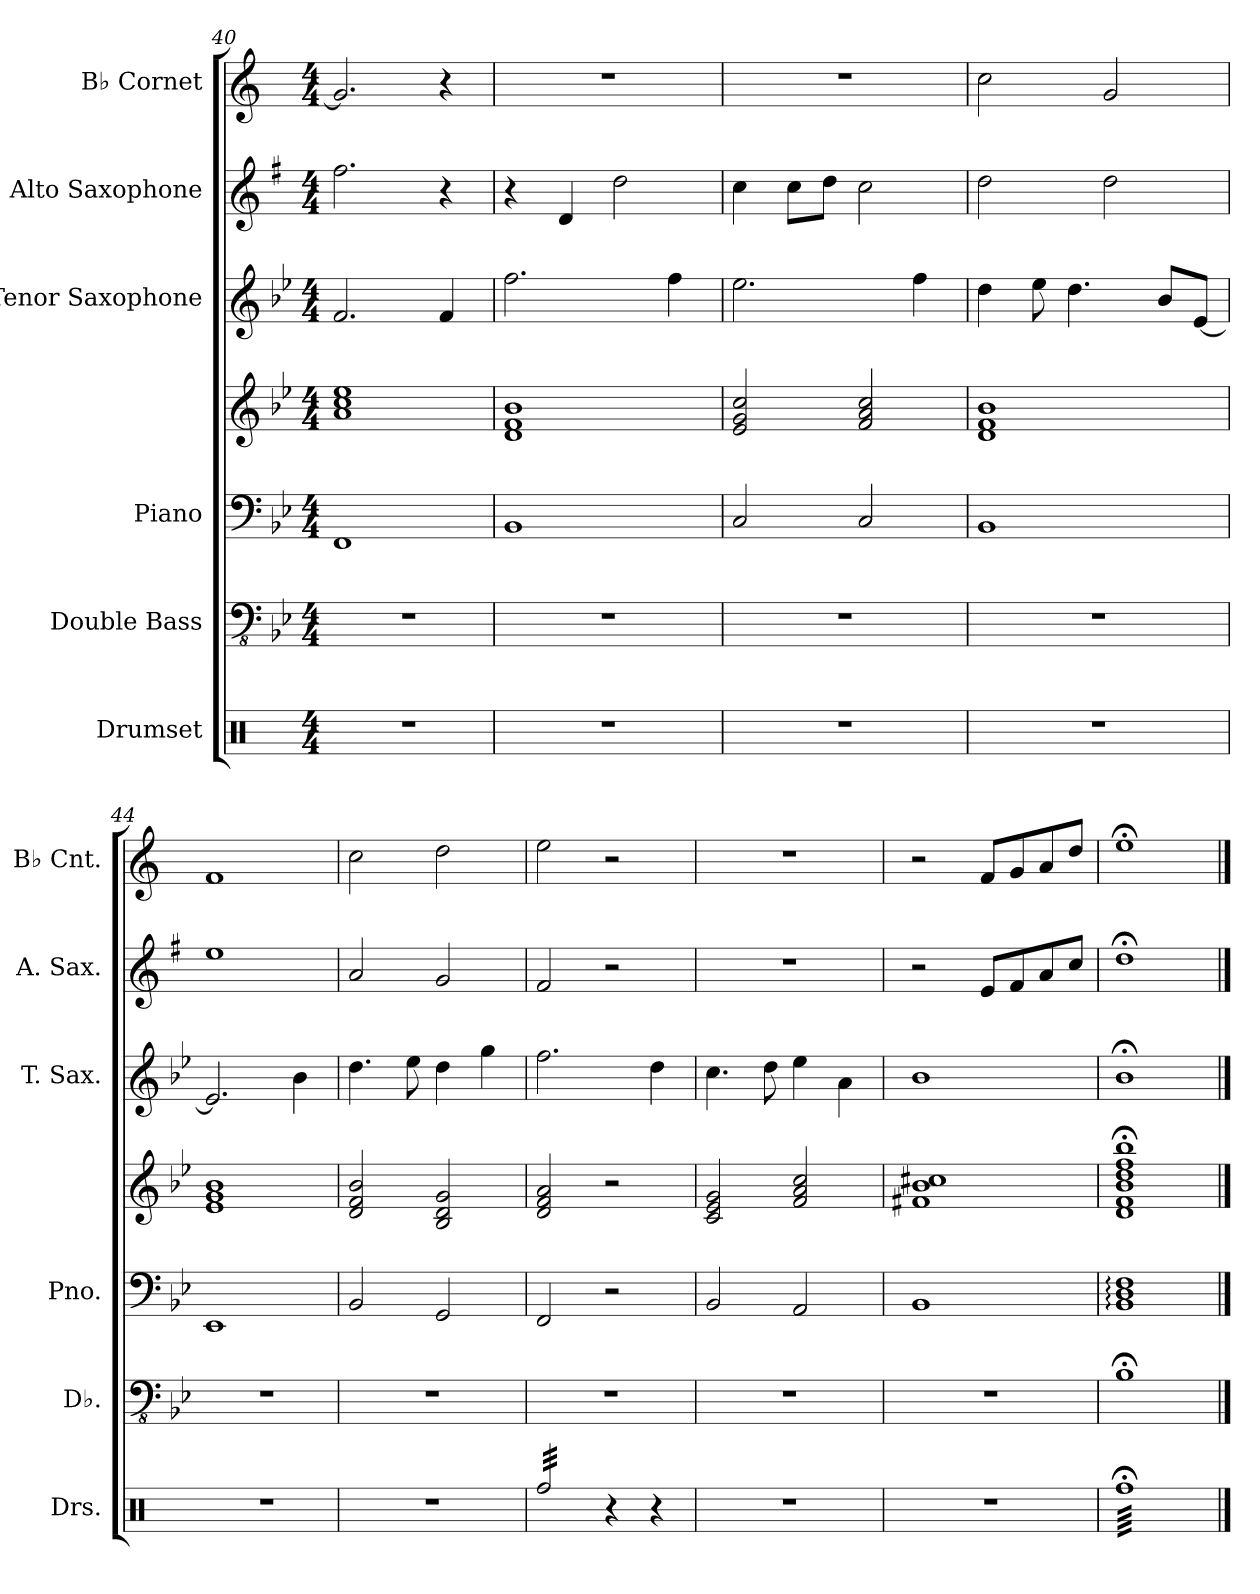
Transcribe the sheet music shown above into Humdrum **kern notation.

**kern	**kern	**kern	**kern	**kern	**kern	**kern
*part6	*part5	*part4	*part4	*part3	*part2	*part1
*staff7	*staff6	*staff5	*staff4	*staff3	*staff2	*staff1
*I"Drumset	*I"Double Bass	*I"Piano	*	*I"Tenor Saxophone	*I"Alto Saxophone	*I"B♭ Cornet
*I'Drs.	*I'Db.	*I'Pno.	*	*I'T. Sax.	*I'A. Sax.	*I'B♭ Cnt.
*clefX	*clefFv4	*clefF4	*clefG2	*clefG2	*clefG2	*clefG2
*	*ITrd7c12	*	*	*ITrd8c14	*ITrd5c9	*ITrd1c2
*k[]	*k[b-e-]	*k[b-e-]	*k[b-e-]	*k[b-e-]	*k[b-e-]	*k[b-e-]
*M4/4	*M4/4	*M4/4	*M4/4	*M4/4	*M4/4	*M4/4
=40	=40	=40	=40	=40	=40	=40
1r	1r	1FF	1a 1cc 1ee-	2.F/	2.a\	2.f/]
.	.	.	.	4F/	4r	4r
=41	=41	=41	=41	=41	=41	=41
1r	1r	1BB-	1d 1f 1b-	2.f\	4r	1r
.	.	.	.	.	4F/	.
.	.	.	.	.	2f\	.
.	.	.	.	4f\	.	.
=42	=42	=42	=42	=42	=42	=42
1r	1r	2C/	2e-/ 2g/ 2cc/	2.e-\	4e-\	1r
.	.	.	.	.	8e-\L	.
.	.	.	.	.	8f\J	.
.	.	2C/	2f/ 2a/ 2cc/	.	2e-\	.
.	.	.	.	4f\	.	.
=43	=43	=43	=43	=43	=43	=43
1r	1r	1BB-	1d 1f 1b-	4d\	2f\	2b-\
.	.	.	.	8e-\	.	.
.	.	.	.	4.d\	.	.
.	.	.	.	.	2f\	2f/
.	.	.	.	8B-/L	.	.
.	.	.	.	[8E-/J	.	.
=44	=44	=44	=44	=44	=44	=44
1r	1r	1EE-	1e- 1g 1b-	2.E-/]	1g	1e-
.	.	.	.	4B-\	.	.
=45	=45	=45	=45	=45	=45	=45
1r	1r	2BB-/	2d/ 2f/ 2b-/	4.d\	2c/	2b-\
.	.	.	.	8e-\	.	.
.	.	2GG/	2B-/ 2d/ 2g/	4d\	2B-/	2cc\
.	.	.	.	4g\	.	.
=46	=46	=46	=46	=46	=46	=46
*tremolo	*	*	*	*	*	*
32Rff/LLL	1r	2FF/	2d/ 2f/ 2a/	2.fZ\	2A/	2dd\
32Rff/	.	.	.	.	.	.
32Rff/	.	.	.	.	.	.
32Rff/	.	.	.	.	.	.
32Rff/	.	.	.	.	.	.
32Rff/	.	.	.	.	.	.
32Rff/	.	.	.	.	.	.
32Rff/	.	.	.	.	.	.
32Rff/	.	.	.	.	.	.
32Rff/	.	.	.	.	.	.
32Rff/	.	.	.	.	.	.
32Rff/	.	.	.	.	.	.
32Rff/	.	.	.	.	.	.
32Rff/	.	.	.	.	.	.
32Rff/	.	.	.	.	.	.
32Rff/JJJ	.	.	.	.	.	.
4r	.	2r	2r	.	2r	2r
4r	.	.	.	4d\	.	.
!!LO:PB:g=z
=47	=47	=47	=47	=47	=47	=47
1r	1r	2BB-/	2c/ 2e-/ 2g/	4.c\	1r	1r
.	.	.	.	8d\	.	.
.	.	2AA/	2f/ 2a/ 2cc/	4e-\	.	.
.	.	.	.	4A\	.	.
=48	=48	=48	=48	=48	=48	=48
1r	1r	1BB-	1f#X 1b- 1cc#X	1B-	2r	2r
.	.	.	.	.	8G/L	8e-/L
.	.	.	.	.	8A/	8f/
.	.	.	.	.	8c/	8g/
.	.	.	.	.	8e-/J	8cc/J
=49	=49	=49	=49	=49	=49	=49
64Rff;<LLLL	1BBB-;<	1BB-: 1D: 1F:	1d;< 1f;< 1b-;< 1dd;< 1ff;< 1bb-;<	1B-;<	1f;<	1dd;<
64Rff;<	.	.	.	.	.	.
64Rff;<	.	.	.	.	.	.
64Rff;<	.	.	.	.	.	.
64Rff;<	.	.	.	.	.	.
64Rff;<	.	.	.	.	.	.
64Rff;<	.	.	.	.	.	.
64Rff;<	.	.	.	.	.	.
64Rff;<	.	.	.	.	.	.
64Rff;<	.	.	.	.	.	.
64Rff;<	.	.	.	.	.	.
64Rff;<	.	.	.	.	.	.
64Rff;<	.	.	.	.	.	.
64Rff;<	.	.	.	.	.	.
64Rff;<	.	.	.	.	.	.
64Rff;<	.	.	.	.	.	.
64Rff;<	.	.	.	.	.	.
64Rff;<	.	.	.	.	.	.
64Rff;<	.	.	.	.	.	.
64Rff;<	.	.	.	.	.	.
64Rff;<	.	.	.	.	.	.
64Rff;<	.	.	.	.	.	.
64Rff;<	.	.	.	.	.	.
64Rff;<	.	.	.	.	.	.
64Rff;<	.	.	.	.	.	.
64Rff;<	.	.	.	.	.	.
64Rff;<	.	.	.	.	.	.
64Rff;<	.	.	.	.	.	.
64Rff;<	.	.	.	.	.	.
64Rff;<	.	.	.	.	.	.
64Rff;<	.	.	.	.	.	.
64Rff;<	.	.	.	.	.	.
64Rff;<	.	.	.	.	.	.
64Rff;<	.	.	.	.	.	.
64Rff;<	.	.	.	.	.	.
64Rff;<	.	.	.	.	.	.
64Rff;<	.	.	.	.	.	.
64Rff;<	.	.	.	.	.	.
64Rff;<	.	.	.	.	.	.
64Rff;<	.	.	.	.	.	.
64Rff;<	.	.	.	.	.	.
64Rff;<	.	.	.	.	.	.
64Rff;<	.	.	.	.	.	.
64Rff;<	.	.	.	.	.	.
64Rff;<	.	.	.	.	.	.
64Rff;<	.	.	.	.	.	.
64Rff;<	.	.	.	.	.	.
64Rff;<	.	.	.	.	.	.
64Rff;<	.	.	.	.	.	.
64Rff;<	.	.	.	.	.	.
64Rff;<	.	.	.	.	.	.
64Rff;<	.	.	.	.	.	.
64Rff;<	.	.	.	.	.	.
64Rff;<	.	.	.	.	.	.
64Rff;<	.	.	.	.	.	.
64Rff;<	.	.	.	.	.	.
64Rff;<	.	.	.	.	.	.
64Rff;<	.	.	.	.	.	.
64Rff;<	.	.	.	.	.	.
64Rff;<	.	.	.	.	.	.
64Rff;<	.	.	.	.	.	.
64Rff;<	.	.	.	.	.	.
64Rff;<	.	.	.	.	.	.
64Rff;<JJJJ	.	.	.	.	.	.
*Xtremolo	*	*	*	*	*	*
==	==	==	==	==	==	==
*-	*-	*-	*-	*-	*-	*-
